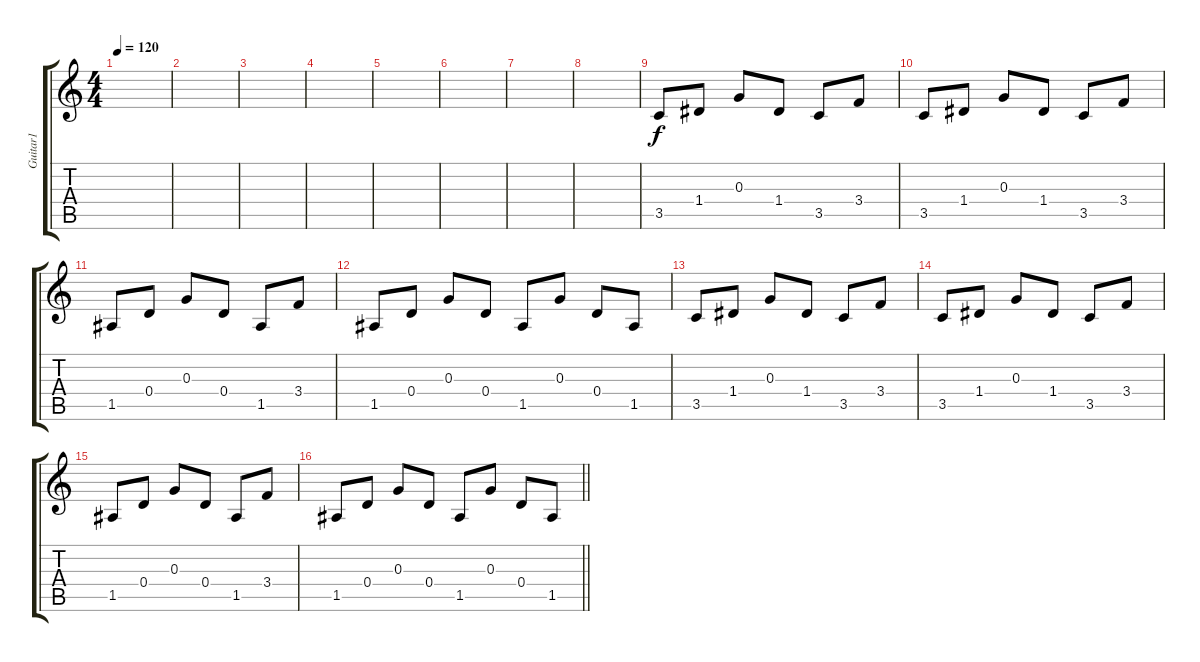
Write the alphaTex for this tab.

\track ("Guitar1" "Guitar1") {instrument acousticguitarsteel}
\staff {score tabs}
\tuning (E4 B3 G3 D3 A2 E2) {hide}
\ts (4 4)
\tempo 120
\clef g2
\ks c
|
|
|
|
|
|
|
|
3.5.8 1.4.8 0.3.8 1.4.8 3.5.8 3.4.8 |
3.5.8 1.4.8 0.3.8 1.4.8 3.5.8 3.4.8 |
1.5.8 0.4.8 0.3.8 0.4.8 1.5.8 3.4.8 |
1.5.8 0.4.8 0.3.8 0.4.8 1.5.8 0.3.8 0.4.8 1.5.8 |
3.5.8 1.4.8 0.3.8 1.4.8 3.5.8 3.4.8 |
3.5.8 1.4.8 0.3.8 1.4.8 3.5.8 3.4.8 |
1.5.8 0.4.8 0.3.8 0.4.8 1.5.8 3.4.8 |
\barLineRight lightlight
1.5.8 0.4.8 0.3.8 0.4.8 1.5.8 0.3.8 0.4.8 1.5.8
